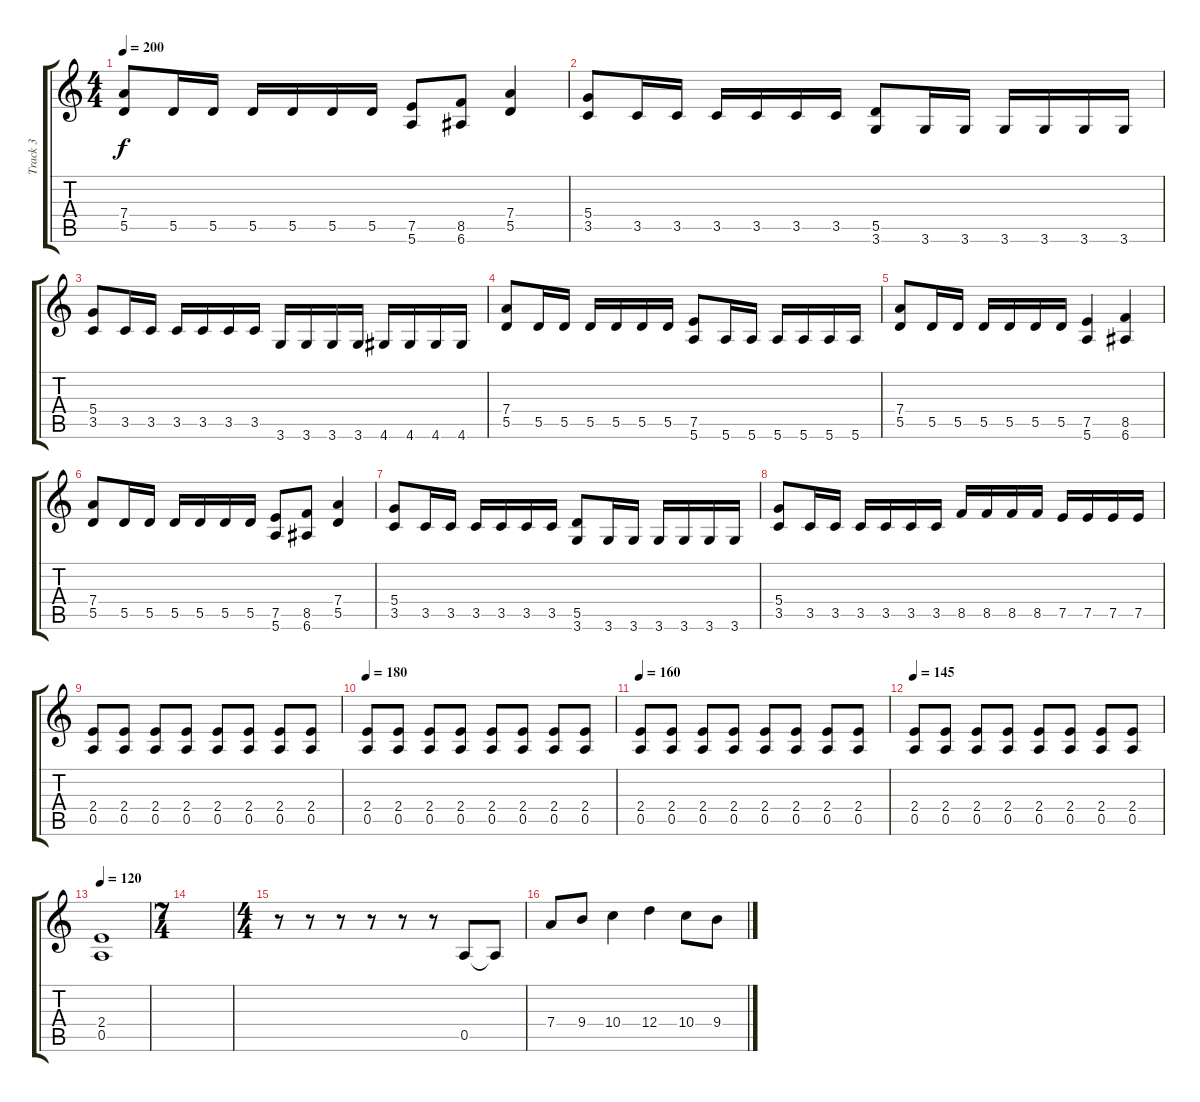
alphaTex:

\track ("Track 3" "Track 3") {instrument overdrivenguitar}
\staff {score tabs}
\tuning (E4 B3 G3 D3 A2 E2) {hide}
\ts (4 4)
\tempo 200
\clef g2
\ks c
(7.4 5.5).8{dy f} 5.5.16 5.5.16 5.5.16 5.5.16 5.5.16 5.5.16 (7.5 5.6).8 (8.5 6.6).8 (7.4 5.5).4 |
(5.4 3.5).8 3.5.16 3.5.16 3.5.16 3.5.16 3.5.16 3.5.16 (5.5 3.6).8 3.6.16 3.6.16 3.6.16 3.6.16 3.6.16 3.6.16 |
(5.4 3.5).8 3.5.16 3.5.16 3.5.16 3.5.16 3.5.16 3.5.16 3.6.16 3.6.16 3.6.16 3.6.16 4.6.16 4.6.16 4.6.16 4.6.16 |
(7.4 5.5).8 5.5.16 5.5.16 5.5.16 5.5.16 5.5.16 5.5.16 (7.5 5.6).8 5.6.16 5.6.16 5.6.16 5.6.16 5.6.16 5.6.16 |
(7.4 5.5).8 5.5.16 5.5.16 5.5.16 5.5.16 5.5.16 5.5.16 (7.5 5.6).4 (8.5 6.6).4 |
(7.4 5.5).8 5.5.16 5.5.16 5.5.16 5.5.16 5.5.16 5.5.16 (7.5 5.6).8 (8.5 6.6).8 (7.4 5.5).4 |
(5.4 3.5).8 3.5.16 3.5.16 3.5.16 3.5.16 3.5.16 3.5.16 (5.5 3.6).8 3.6.16 3.6.16 3.6.16 3.6.16 3.6.16 3.6.16 |
(5.4 3.5).8 3.5.16 3.5.16 3.5.16 3.5.16 3.5.16 3.5.16 8.5.16 8.5.16 8.5.16 8.5.16 7.5.16 7.5.16 7.5.16 7.5.16 |
(2.4 0.5).8 (2.4 0.5).8 (2.4 0.5).8 (2.4 0.5).8 (2.4 0.5).8 (2.4 0.5).8 (2.4 0.5).8 (2.4 0.5).8 |
\tempo 180
(2.4 0.5).8 (2.4 0.5).8 (2.4 0.5).8 (2.4 0.5).8 (2.4 0.5).8 (2.4 0.5).8 (2.4 0.5).8 (2.4 0.5).8 |
\tempo 160
(2.4 0.5).8 (2.4 0.5).8 (2.4 0.5).8 (2.4 0.5).8 (2.4 0.5).8 (2.4 0.5).8 (2.4 0.5).8 (2.4 0.5).8 |
\tempo 145
(2.4 0.5).8 (2.4 0.5).8 (2.4 0.5).8 (2.4 0.5).8 (2.4 0.5).8 (2.4 0.5).8 (2.4 0.5).8 (2.4 0.5).8 |
\tempo 120
(2.4 0.5).1 |
\ts (7 4)
|
\ts (4 4)
r.8 r.8 r.8 r.8 r.8 r.8 0.5.8 0.5{t}.8 |
7.4.8 9.4.8 10.4.4 12.4.4 10.4.8 9.4.8
